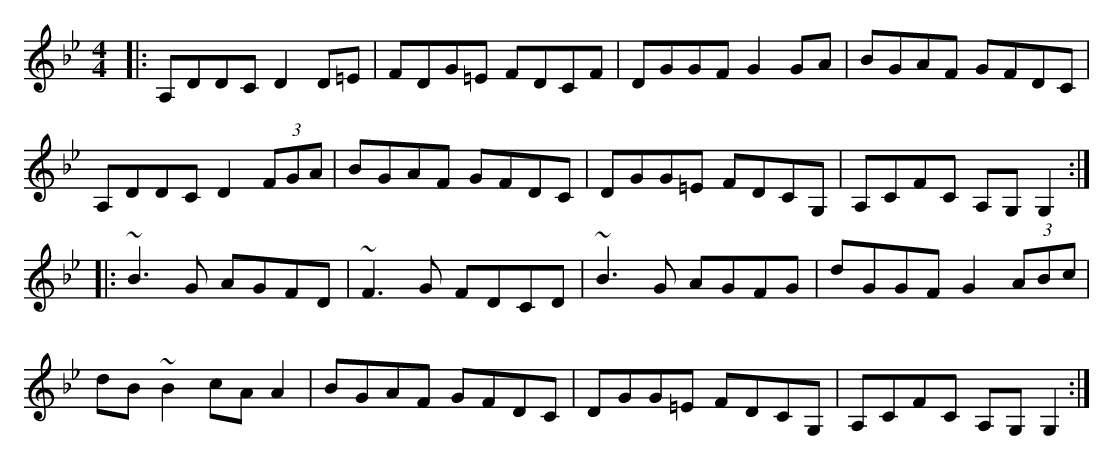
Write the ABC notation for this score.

X:1
M:4/4
K:Gmin
|:A,DDC D2 D=E|FDG=E FDCF|DGGF G2 GA|BGAF GFDC|
A,DDC D2 (3FGA|BGAF GFDC|DGG=E FDCG,|A,CFC A,G, G,2:|
|:~B3 G AGFD|~F3 G FDCD|~B3 G AGFG|dGGF G2 (3ABc|
dB ~B2 cA A2|BGAF GFDC|DGG=E FDCG,|A,CFC A,G, G,2:|
